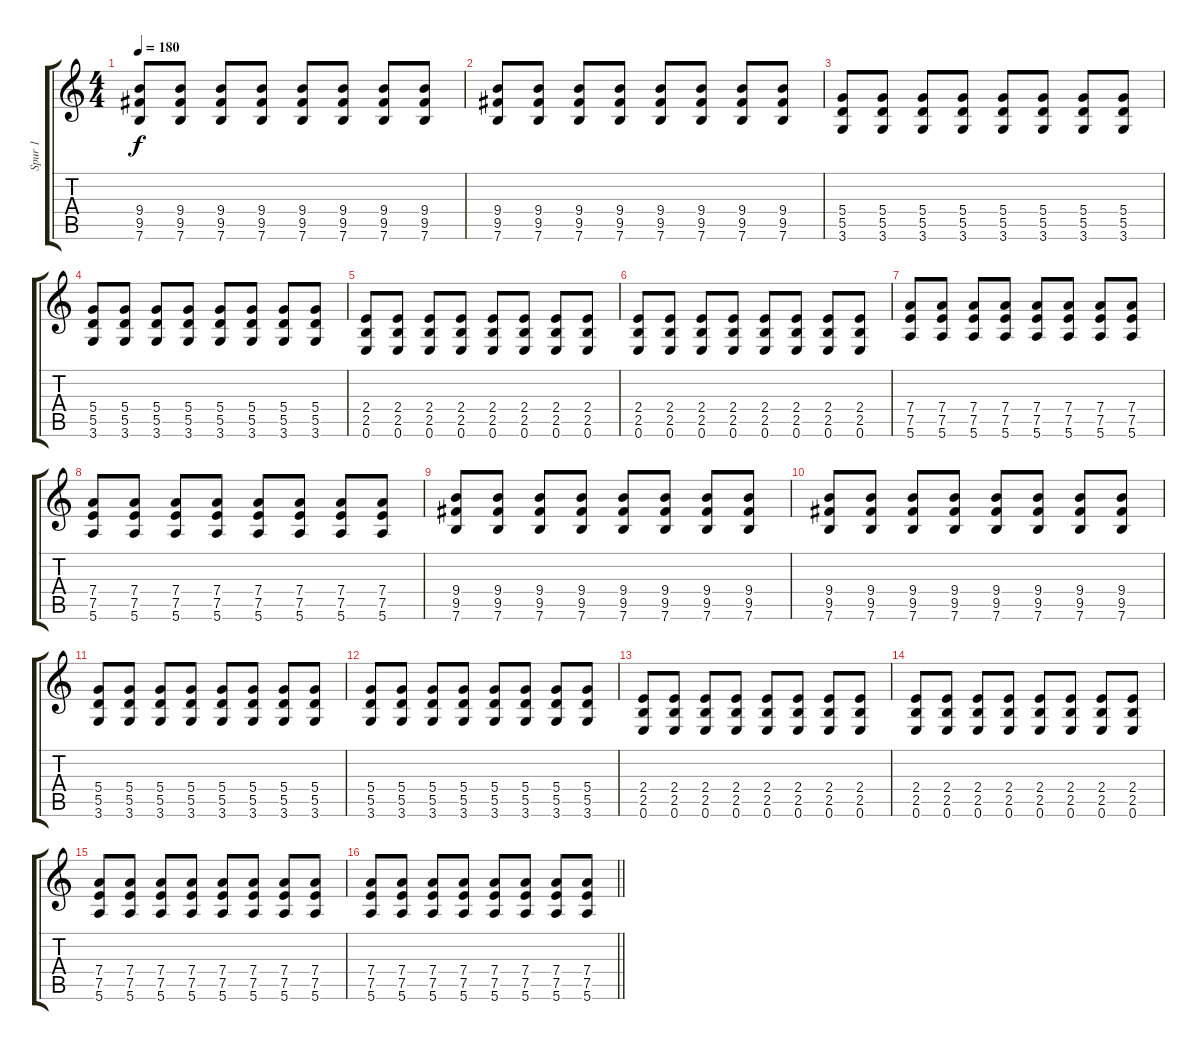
\track ("Spur 1" "Spur 1") {instrument distortionguitar}
\staff {score tabs}
\tuning (E4 B3 G3 D3 A2 E2) {hide}
\ts (4 4)
\tempo 180
\clef g2
\ks c
(9.4 9.5 7.6).8{dy f} (9.4 9.5 7.6).8 (9.4 9.5 7.6).8 (9.4 9.5 7.6).8 (9.4 9.5 7.6).8 (9.4 9.5 7.6).8 (9.4 9.5 7.6).8 (9.4 9.5 7.6).8 |
(9.4 9.5 7.6).8 (9.4 9.5 7.6).8 (9.4 9.5 7.6).8 (9.4 9.5 7.6).8 (9.4 9.5 7.6).8 (9.4 9.5 7.6).8 (9.4 9.5 7.6).8 (9.4 9.5 7.6).8 |
(5.4 5.5 3.6).8 (5.4 5.5 3.6).8 (5.4 5.5 3.6).8 (5.4 5.5 3.6).8 (5.4 5.5 3.6).8 (5.4 5.5 3.6).8 (5.4 5.5 3.6).8 (5.4 5.5 3.6).8 |
(5.4 5.5 3.6).8 (5.4 5.5 3.6).8 (5.4 5.5 3.6).8 (5.4 5.5 3.6).8 (5.4 5.5 3.6).8 (5.4 5.5 3.6).8 (5.4 5.5 3.6).8 (5.4 5.5 3.6).8 |
(2.4 2.5 0.6).8 (2.4 2.5 0.6).8 (2.4 2.5 0.6).8 (2.4 2.5 0.6).8 (2.4 2.5 0.6).8 (2.4 2.5 0.6).8 (2.4 2.5 0.6).8 (2.4 2.5 0.6).8 |
(2.4 2.5 0.6).8 (2.4 2.5 0.6).8 (2.4 2.5 0.6).8 (2.4 2.5 0.6).8 (2.4 2.5 0.6).8 (2.4 2.5 0.6).8 (2.4 2.5 0.6).8 (2.4 2.5 0.6).8 |
(7.4 7.5 5.6).8 (7.4 7.5 5.6).8 (7.4 7.5 5.6).8 (7.4 7.5 5.6).8 (7.4 7.5 5.6).8 (7.4 7.5 5.6).8 (7.4 7.5 5.6).8 (7.4 7.5 5.6).8 |
(7.4 7.5 5.6).8 (7.4 7.5 5.6).8 (7.4 7.5 5.6).8 (7.4 7.5 5.6).8 (7.4 7.5 5.6).8 (7.4 7.5 5.6).8 (7.4 7.5 5.6).8 (7.4 7.5 5.6).8 |
(9.4 9.5 7.6).8 (9.4 9.5 7.6).8 (9.4 9.5 7.6).8 (9.4 9.5 7.6).8 (9.4 9.5 7.6).8 (9.4 9.5 7.6).8 (9.4 9.5 7.6).8 (9.4 9.5 7.6).8 |
(9.4 9.5 7.6).8 (9.4 9.5 7.6).8 (9.4 9.5 7.6).8 (9.4 9.5 7.6).8 (9.4 9.5 7.6).8 (9.4 9.5 7.6).8 (9.4 9.5 7.6).8 (9.4 9.5 7.6).8 |
(5.4 5.5 3.6).8 (5.4 5.5 3.6).8 (5.4 5.5 3.6).8 (5.4 5.5 3.6).8 (5.4 5.5 3.6).8 (5.4 5.5 3.6).8 (5.4 5.5 3.6).8 (5.4 5.5 3.6).8 |
(5.4 5.5 3.6).8 (5.4 5.5 3.6).8 (5.4 5.5 3.6).8 (5.4 5.5 3.6).8 (5.4 5.5 3.6).8 (5.4 5.5 3.6).8 (5.4 5.5 3.6).8 (5.4 5.5 3.6).8 |
(2.4 2.5 0.6).8 (2.4 2.5 0.6).8 (2.4 2.5 0.6).8 (2.4 2.5 0.6).8 (2.4 2.5 0.6).8 (2.4 2.5 0.6).8 (2.4 2.5 0.6).8 (2.4 2.5 0.6).8 |
(2.4 2.5 0.6).8 (2.4 2.5 0.6).8 (2.4 2.5 0.6).8 (2.4 2.5 0.6).8 (2.4 2.5 0.6).8 (2.4 2.5 0.6).8 (2.4 2.5 0.6).8 (2.4 2.5 0.6).8 |
(7.4 7.5 5.6).8 (7.4 7.5 5.6).8 (7.4 7.5 5.6).8 (7.4 7.5 5.6).8 (7.4 7.5 5.6).8 (7.4 7.5 5.6).8 (7.4 7.5 5.6).8 (7.4 7.5 5.6).8 |
\barLineRight lightlight
(7.4 7.5 5.6).8 (7.4 7.5 5.6).8 (7.4 7.5 5.6).8 (7.4 7.5 5.6).8 (7.4 7.5 5.6).8 (7.4 7.5 5.6).8 (7.4 7.5 5.6).8 (7.4 7.5 5.6).8
